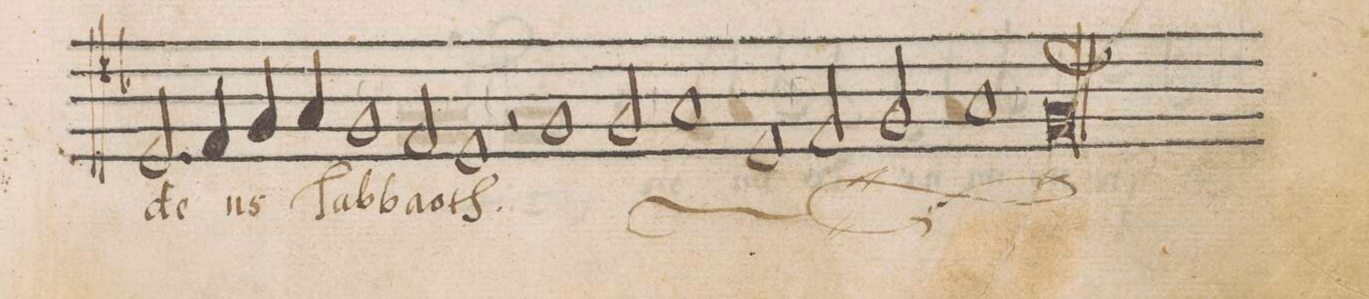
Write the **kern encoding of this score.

**kern	**text
*I"TENOR	*
*clefC4	*
*k[b-]	*
*met()	*
*M2/1	*
2.D/	de-
4E/	.
4F/	-us
4G/	.
1F	ſab-
=22-	=22-
2E/	-ba-
1D	-oth.
=23-	=23-
2r	.
*	*ij
1F	Do-
2F/	-mi-
=24-	=24-
1G	-nu(s)
1D	de-
=25-	=25-
2E/	-us
2F/	ſab-
1G	-ba-
=26-	=26-
0F	-oth
*	*Xij
=27||	=27||
*-	*-
